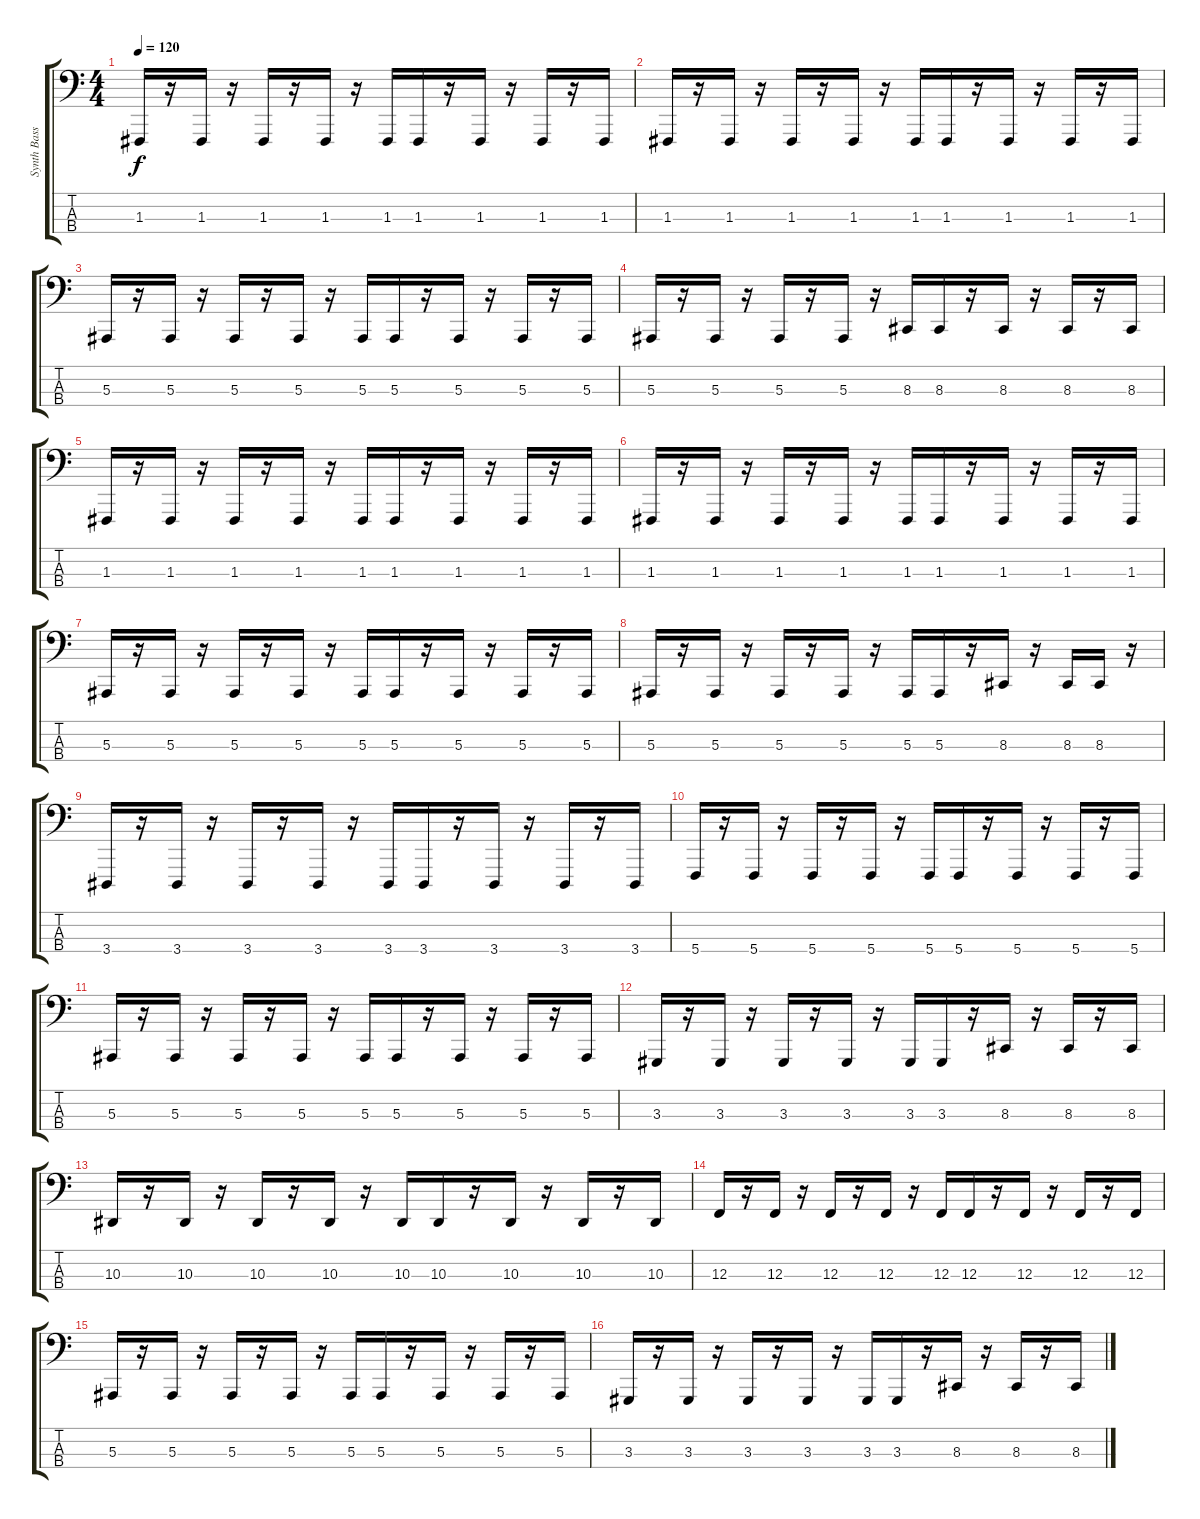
\track ("Synth Bass" "Synth Bass") {instrument lead8bassandlead}
\staff {score tabs}
\tuning (Eb2 Bb1 F1 C1) {hide}
\ts (4 4)
\tempo 120
\clef f4
\ks c
1.3.16{dy f} r.16 1.3.16 r.16 1.3.16 r.16 1.3.16 r.16 1.3.16 1.3.16 r.16 1.3.16 r.16 1.3.16 r.16 1.3.16 |
1.3.16 r.16 1.3.16 r.16 1.3.16 r.16 1.3.16 r.16 1.3.16 1.3.16 r.16 1.3.16 r.16 1.3.16 r.16 1.3.16 |
5.3.16 r.16 5.3.16 r.16 5.3.16 r.16 5.3.16 r.16 5.3.16 5.3.16 r.16 5.3.16 r.16 5.3.16 r.16 5.3.16 |
5.3.16 r.16 5.3.16 r.16 5.3.16 r.16 5.3.16 r.16 8.3.16 8.3.16 r.16 8.3.16 r.16 8.3.16 r.16 8.3.16 |
1.3.16 r.16 1.3.16 r.16 1.3.16 r.16 1.3.16 r.16 1.3.16 1.3.16 r.16 1.3.16 r.16 1.3.16 r.16 1.3.16 |
1.3.16 r.16 1.3.16 r.16 1.3.16 r.16 1.3.16 r.16 1.3.16 1.3.16 r.16 1.3.16 r.16 1.3.16 r.16 1.3.16 |
5.3.16 r.16 5.3.16 r.16 5.3.16 r.16 5.3.16 r.16 5.3.16 5.3.16 r.16 5.3.16 r.16 5.3.16 r.16 5.3.16 |
5.3.16 r.16 5.3.16 r.16 5.3.16 r.16 5.3.16 r.16 5.3.16 5.3.16 r.16 8.3.16 r.16 8.3.16 8.3.16 r.16 |
3.4.16 r.16 3.4.16 r.16 3.4.16 r.16 3.4.16 r.16 3.4.16 3.4.16 r.16 3.4.16 r.16 3.4.16 r.16 3.4.16 |
5.4.16 r.16 5.4.16 r.16 5.4.16 r.16 5.4.16 r.16 5.4.16 5.4.16 r.16 5.4.16 r.16 5.4.16 r.16 5.4.16 |
5.3.16 r.16 5.3.16 r.16 5.3.16 r.16 5.3.16 r.16 5.3.16 5.3.16 r.16 5.3.16 r.16 5.3.16 r.16 5.3.16 |
3.3.16 r.16 3.3.16 r.16 3.3.16 r.16 3.3.16 r.16 3.3.16 3.3.16 r.16 8.3.16 r.16 8.3.16 r.16 8.3.16 |
10.3.16 r.16 10.3.16 r.16 10.3.16 r.16 10.3.16 r.16 10.3.16 10.3.16 r.16 10.3.16 r.16 10.3.16 r.16 10.3.16 |
12.3.16 r.16 12.3.16 r.16 12.3.16 r.16 12.3.16 r.16 12.3.16 12.3.16 r.16 12.3.16 r.16 12.3.16 r.16 12.3.16 |
5.3.16 r.16 5.3.16 r.16 5.3.16 r.16 5.3.16 r.16 5.3.16 5.3.16 r.16 5.3.16 r.16 5.3.16 r.16 5.3.16 |
3.3.16 r.16 3.3.16 r.16 3.3.16 r.16 3.3.16 r.16 3.3.16 3.3.16 r.16 8.3.16 r.16 8.3.16 r.16 8.3.16
